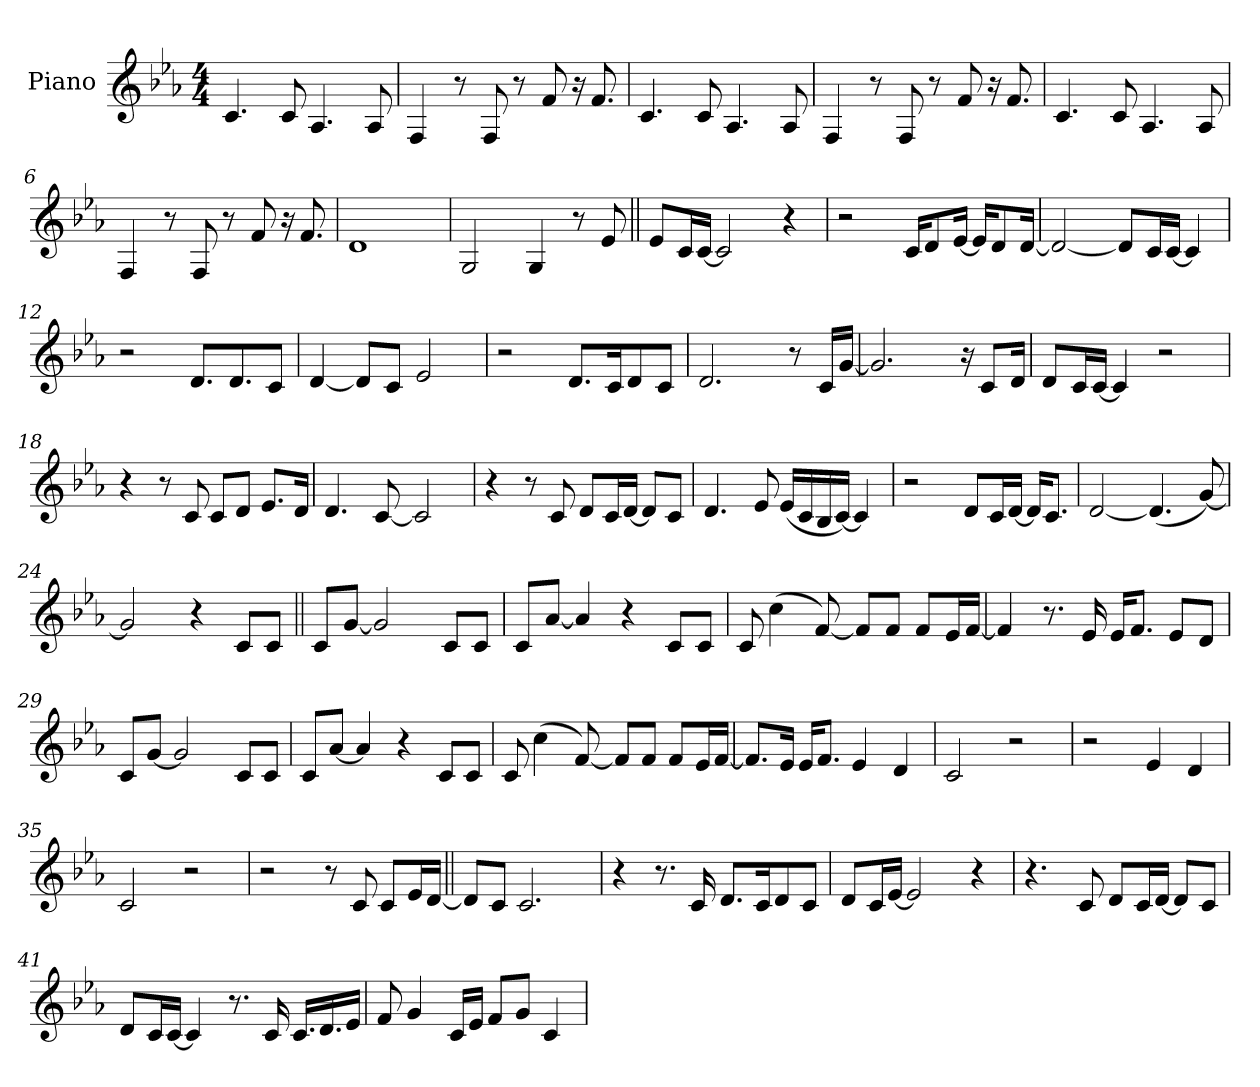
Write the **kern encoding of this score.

**kern
*part1
*staff1
*I"Piano
*I'Pno.
*clefG2
*k[b-e-a-]
*M4/4
*MM80
=1
4.c!
8c!
4.A-!
8A-!
=2
4F!
8r
8F!
8r
8f!
16r
8.f!
=3
4.c!
8c!
4.A-!
8A-!
=4
4F!
8r
8F!
8r
8f!
16r
8.f!
=5
4.c!
8c!
4.A-!
8A-!
=6
4F!
8r
8F!
8r
8f!
16r
8.f!
=7
1d!
=8
2G!
4G!
8r
8e-
=9||
8e-L
16cL
[16cJJ
2c]
4r
=10
2r
16cKL
8d
[16e-Jk
16e-KL]
8d
[16dJk
=11
2d_
8dL]
16cL
[16cJJ
4c]
=12
2r
8.dL
8.d
8cJ
=13
[4d
8dL]
8cJ
2e-
=14
2r
8.dL
16cK
8d
8cJ
=15
2.d
8r
16cLL
[16gJJ
=16
2.g]
16r
8cL
16dJk
=17
8dL
16cL
[16cJJ
4c]
2r
=18
4r
8r
8c
8cL
8dJ
8.e-L
16dJk
=19
4.d
[8c
2c]
=20
4r
8r
8c
8dL
16cL
[16dJJ
8dL]
8cJ
=21
4.d
8e-
(16e-LL
16c
16B-
[16cJJ)
4c]
=22
2r
8dL
16cL
[16dJJ
16dKL]
8.cJ
=23
[2d
(4.d]
[8g)
=24
2g]
4r
8cL
8cJ
=25||
8cL
[8gJ
2g]
8cL
8cJ
=26
8cL
[8a-J
4a-]
4r
8cL
8cJ
=27
8c
(4cc
[8f)
8fL]
8fJ
8fL
16e-L
[16fJJ
=28
4f]
8.r
16e-
16e-KL
8.fJ
8e-L
8dJ
=29
8cL
[8gJ
2g]
8cL
8cJ
=30
8cL
[8a-J
4a-]
4r
8cL
8cJ
=31
8c
(4cc
[8f)
8fL]
8fJ
8fL
16e-L
[16fJJ
=32
8.fL]
16e-Jk
16e-KL
8.fJ
4e-
4d
=33
2c
2r
=34
2r
4e-
4d
=35
2c
2r
=36
2r
8r
8c
8cL
16e-L
[16dJJ
=37||
8dL]
8cJ
2.c
=38
4r
8.r
16c
8.dL
16cK
8d
8cJ
=39
8dL
16cL
[16e-JJ
2e-]
4r
=40
4.r
8c
8dL
16cL
[16dJJ
8dL]
8cJ
=41
8dL
16cL
[16cJJ
4c]
8.r
16c
16.cLL
16.d
16e-JJ
=42
8f
4g
16cLL
16e-JJ
8fL
8gJ
4c
=
*-
